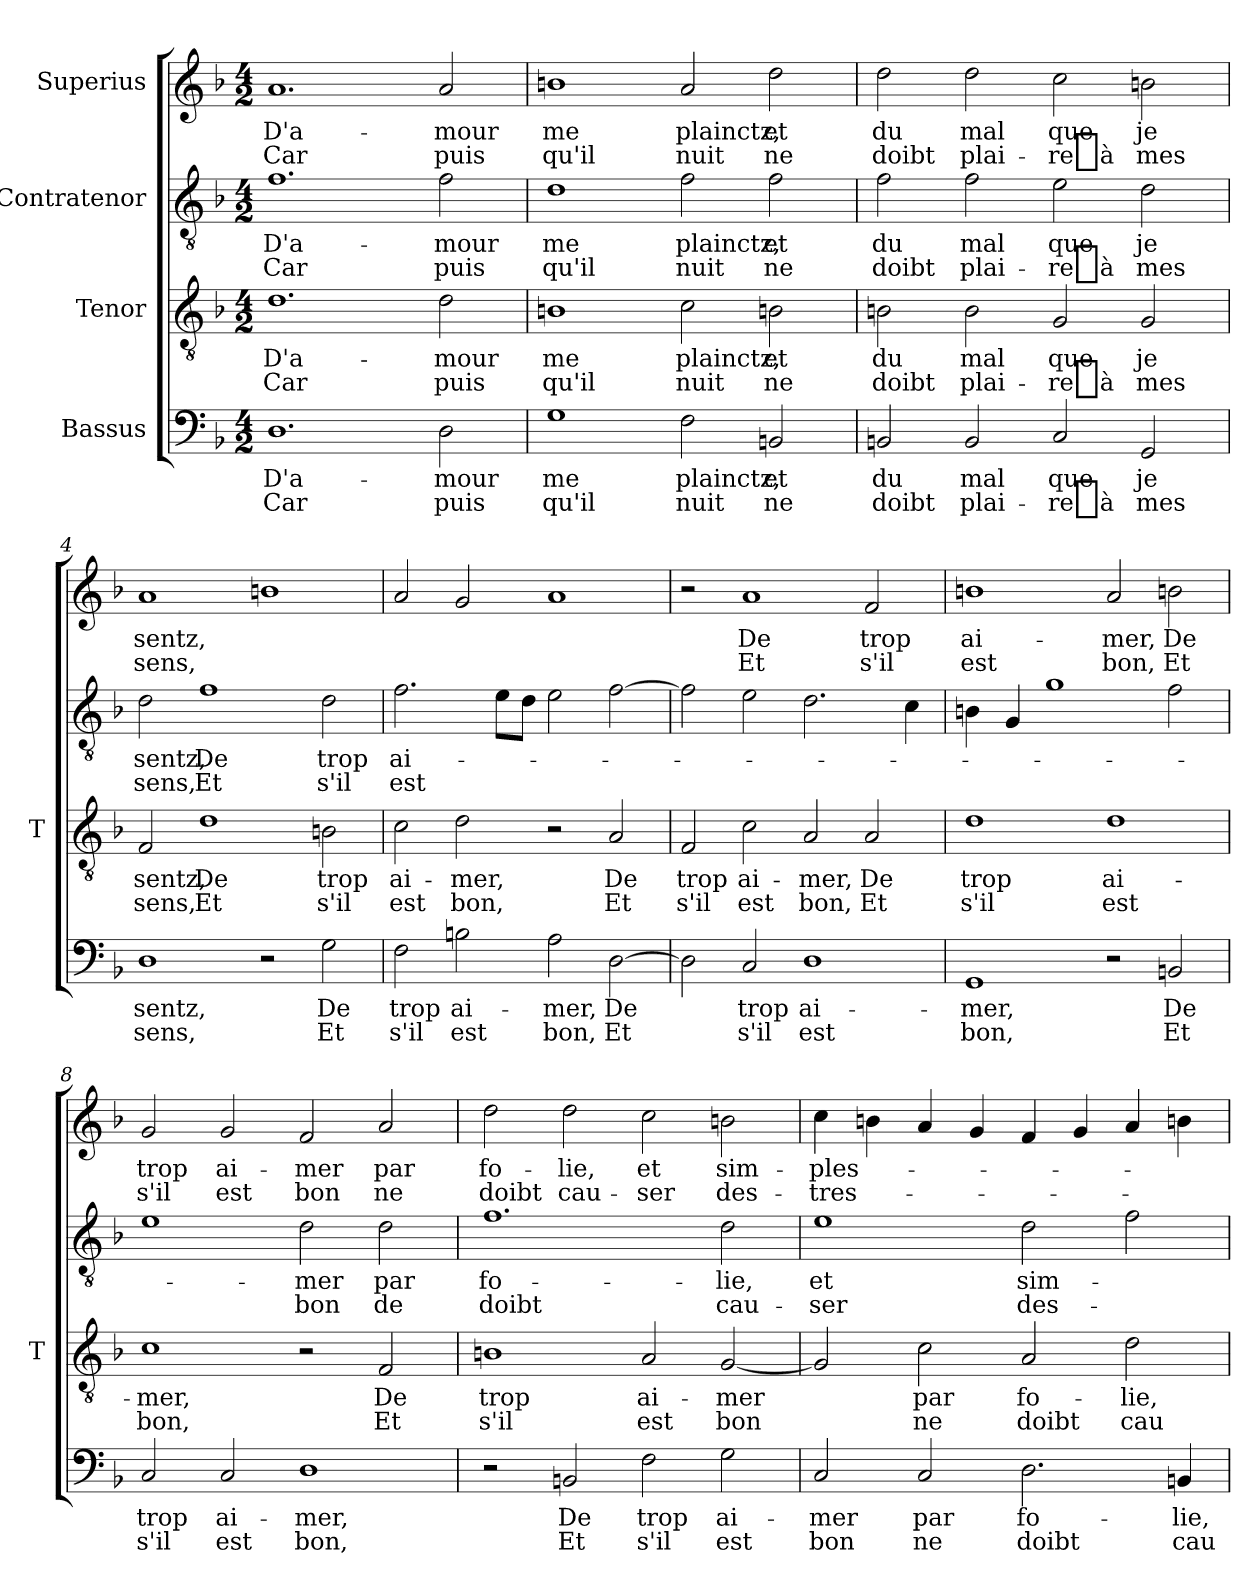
**kern	**text	**text	**kern	**text	**text	**kern	**text	**text	**kern	**text	**text
*part4	*part4	*part4	*part3	*part3	*part3	*part2	*part2	*part2	*part1	*part1	*part1
*staff4	*staff4	*staff4	*staff3	*staff3	*staff3	*staff2	*staff2	*staff2	*staff1	*staff1	*staff1
*I"Bassus	*	*	*I"Tenor	*	*	*I"Contratenor	*	*	*I"Superius	*	*
*	*	*	*I'T	*	*	*	*	*	*	*	*
*clefF4	*	*	*clefGv2	*	*	*clefGv2	*	*	*clefG2	*	*
*k[b-]	*	*	*k[b-]	*	*	*k[b-]	*	*	*k[b-]	*	*
*M4/2	*	*	*M4/2	*	*	*M4/2	*	*	*M4/2	*	*
=1	=1	=1	=1	=1	=1	=1	=1	=1	=1	=1	=1
1.D	D'a-	-Car	1.d	D'a-	-Car	1.f	D'a-	-Car	1.a	D'a-	-Car
2D	-mour	-puis	2d	-mour	-puis	2f	-mour	-puis	2a	-mour	-puis
=2	=2	=2	=2	=2	=2	=2	=2	=2	=2	=2	=2
1G	-me	-qu'il	1Bn	-me	-qu'il	1d	-me	-qu'il	1bn	-me	-qu'il
2F	-plainctz,	-nuit	2c	-plainctz,	-nuit	2f	-plainctz,	-nuit	2a	-plainctz,	-nuit
2BBn	-et	-ne	2Bn	-et	-ne	2f	-et	-ne	2dd	-et	-ne
=3	=3	=3	=3	=3	=3	=3	=3	=3	=3	=3	=3
2BBn	-du	-doibt	2Bn	-du	-doibt	2f	-du	-doibt	2dd	-du	-doibt
2BB	-mal	plai-	2B	-mal	plai-	2f	-mal	plai-	2dd	-mal	plai-
2C	-que	-re_à	2G	-que	-re_à	2e	-que	-re_à	2cc	-que	-re_à
2GG	-je	-mes	2G	-je	-mes	2d	-je	-mes	2bn	-je	-mes
=4	=4	=4	=4	=4	=4	=4	=4	=4	=4	=4	=4
1D	-sentz,	-sens,	2F	-sentz,	-sens,	2d	-sentz,	-sens,	1a	-sentz,	-sens,
.	.	.	1d	-De	-Et	1f	-De	-Et	.	.	.
2r	.	.	.	.	.	.	.	.	1bn	.	.
2G	-De	-Et	2Bn	-trop	-s'il	2d	-trop	-s'il	.	.	.
=5	=5	=5	=5	=5	=5	=5	=5	=5	=5	=5	=5
2F	-trop	-s'il	2c	ai-	-est	2.f	ai-	-est	2a	.	.
2Bn	ai-	-est	2d	-mer,	-bon,	.	.	.	2g	.	.
.	.	.	.	.	.	8eL	.	.	.	.	.
.	.	.	.	.	.	8dJ	.	.	.	.	.
2A	-mer,	-bon,	2r	.	.	2e	.	.	1a	.	.
[2D	-De	-Et	2A	-De	-Et	[2f	.	.	.	.	.
=6	=6	=6	=6	=6	=6	=6	=6	=6	=6	=6	=6
2D]	.	.	2F	-trop	-s'il	2f]	.	.	2r	.	.
2C	-trop	-s'il	2c	ai-	-est	2e	.	.	1a	-De	-Et
1D	ai-	-est	2A	-mer,	-bon,	2.d	.	.	.	.	.
.	.	.	2A	-De	-Et	.	.	.	2f	-trop	-s'il
.	.	.	.	.	.	4c	.	.	.	.	.
=7	=7	=7	=7	=7	=7	=7	=7	=7	=7	=7	=7
1GG	-mer,	-bon,	1d	-trop	-s'il	4Bn	.	.	1bn	ai-	-est
.	.	.	.	.	.	4G	.	.	.	.	.
.	.	.	.	.	.	1g	.	.	.	.	.
2r	.	.	1d	ai-	-est	.	.	.	2a	-mer,	-bon,
2BBn	-De	-Et	.	.	.	2f	.	.	2bn	-De	-Et
=8	=8	=8	=8	=8	=8	=8	=8	=8	=8	=8	=8
2C	-trop	-s'il	1c	-mer,	-bon,	1e	.	.	2g	-trop	-s'il
2C	ai-	-est	.	.	.	.	.	.	2g	ai-	-est
1D	-mer,	-bon,	2r	.	.	2d	-mer	-bon	2f	-mer	-bon
.	.	.	2F	-De	-Et	2d	-par	-de	2a	-par	-ne
=9	=9	=9	=9	=9	=9	=9	=9	=9	=9	=9	=9
2r	.	.	1Bn	-trop	-s'il	1.f	fo-	-doibt	2dd	fo-	-doibt
2BBn	-De	-Et	.	.	.	.	.	.	2dd	-lie,	cau-
2F	-trop	-s'il	2A	ai-	-est	.	.	.	2cc	-et	-ser
2G	ai-	-est	[2G	-mer	-bon	2d	-lie,	cau-	2bn	sim-	des-
=10	=10	=10	=10	=10	=10	=10	=10	=10	=10	=10	=10
2C	-mer	-bon	2G]	.	.	1e	-et	-ser	4cc	ples-	tres-
.	.	.	.	.	.	.	.	.	4bn	.	.
2C	-par	-ne	2c	-par	-ne	.	.	.	4a	.	.
.	.	.	.	.	.	.	.	.	4g	.	.
2.D	fo-	-doibt	2A	fo-	-doibt	2d	sim-	des-	4f	.	.
.	.	.	.	.	.	.	.	.	4g	.	.
.	.	.	2d	-lie,	cau-	2f	.	.	4a	.	.
4BBn	-lie,	cau-	.	.	.	.	.	.	4bn	.	.
=	=	=	=	=	=	=	=	=	=	=	=
*-	*-	*-	*-	*-	*-	*-	*-	*-	*-	*-	*-
